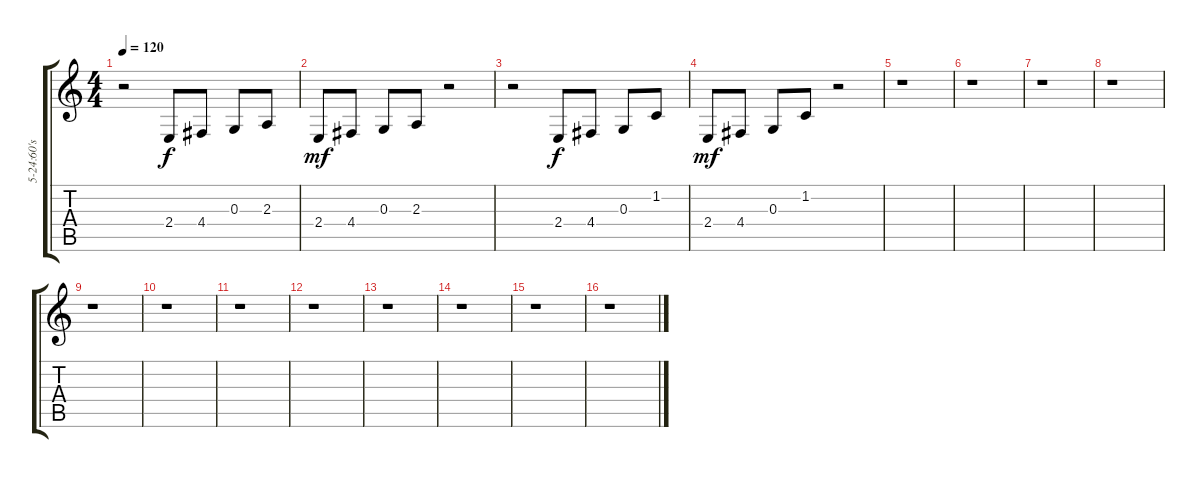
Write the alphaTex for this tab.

\track ("5-24:60's E.Piano" "5-24:60's ") {instrument electricpiano1}
\staff {score tabs}
\tuning (E4 B3 G3 D3 A2 E2) {hide}
\ts (4 4)
\tempo 120
\clef g2
\ks c
r.2{dy mf} 2.4.8{dy f} 4.4.8 0.3.8 2.3.8 |
2.4.8{dy mf} 4.4.8 0.3.8 2.3.8 r.2 |
r.2 2.4.8{dy f} 4.4.8 0.3.8 1.2.8 |
2.4.8{dy mf} 4.4.8 0.3.8 1.2.8 r.2 |
r.1 |
r.1 |
r.1 |
r.1 |
r.1 |
r.1 |
r.1 |
r.1 |
r.1 |
r.1 |
r.1 |
r.1
